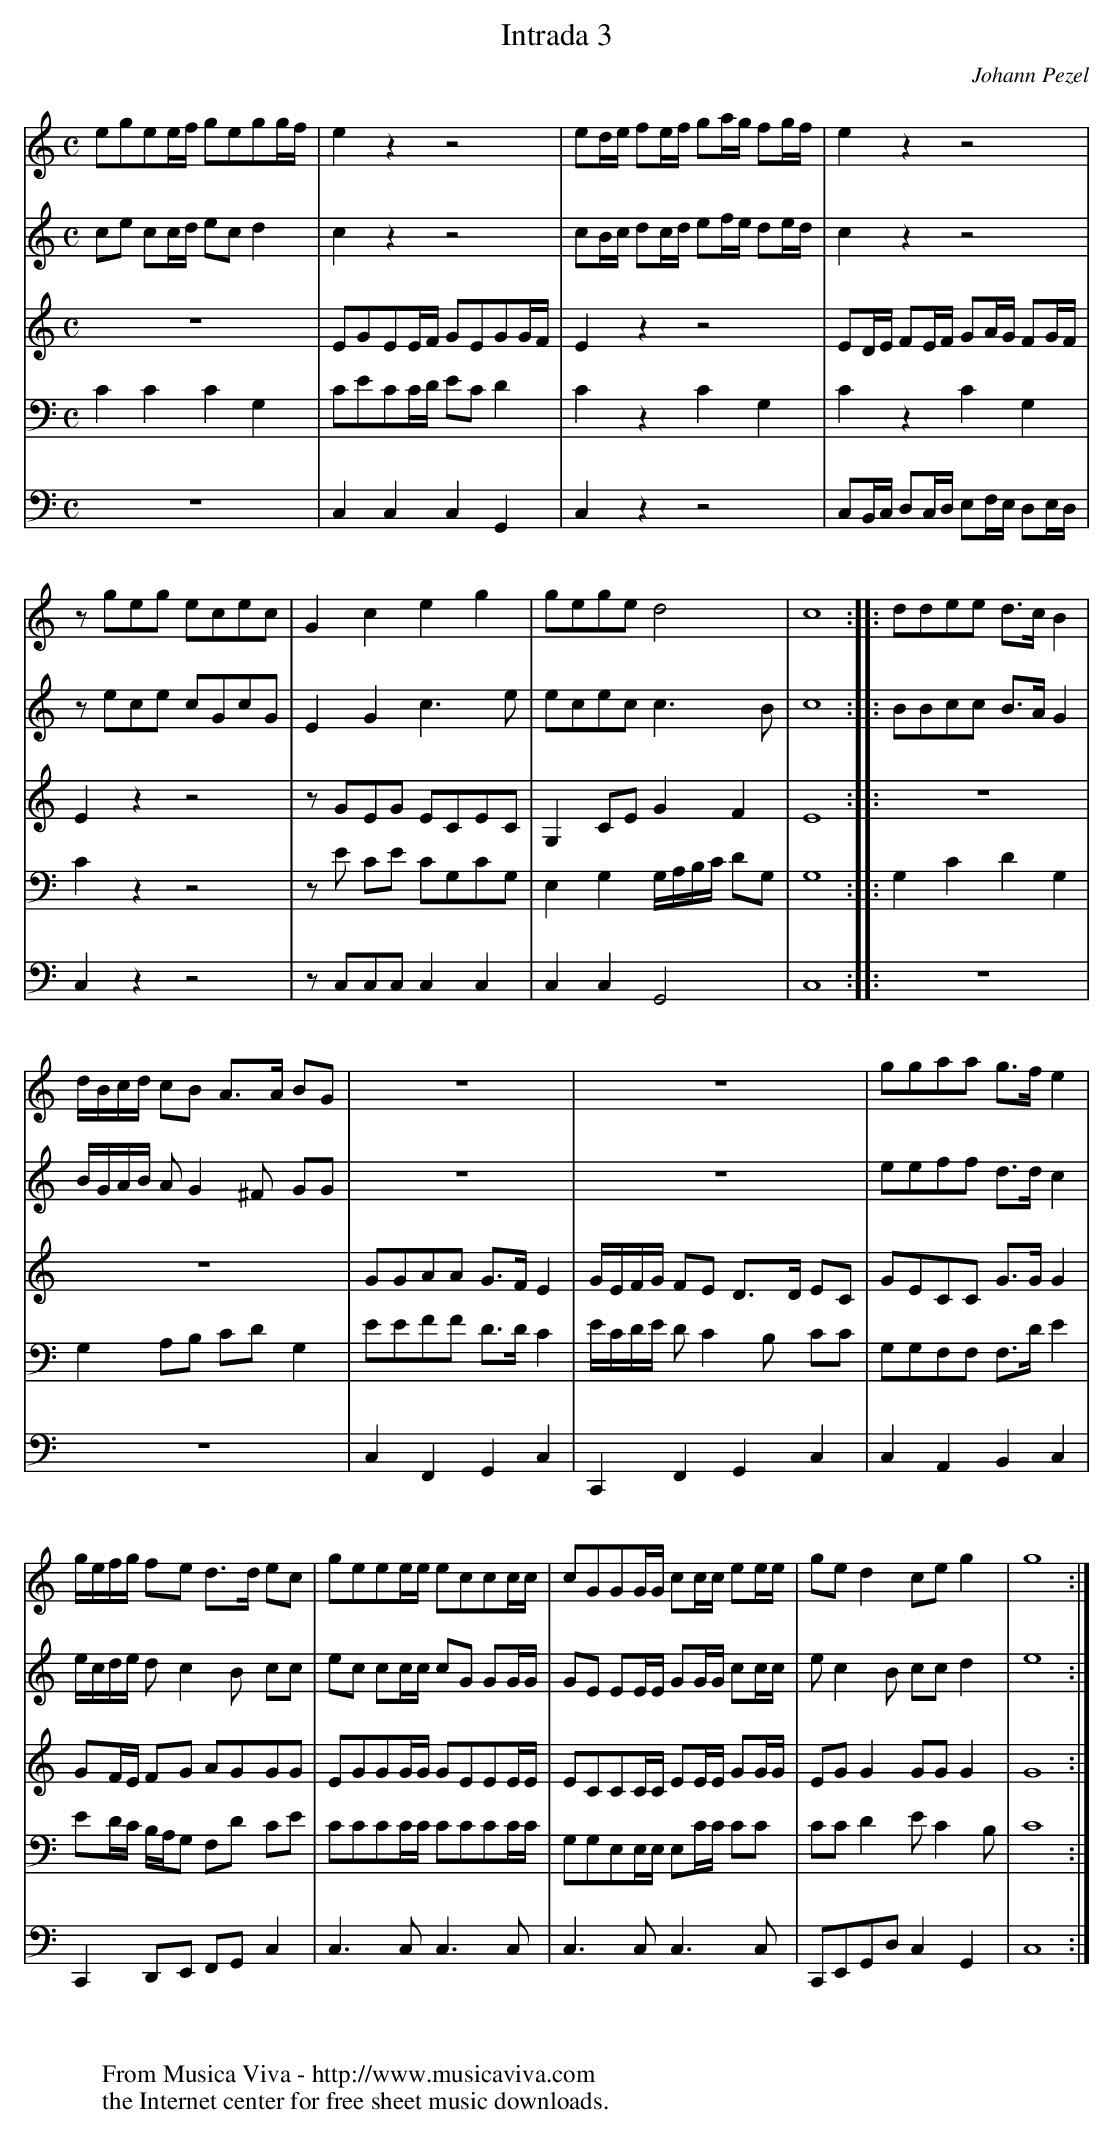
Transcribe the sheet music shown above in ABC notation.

X:1
T:Intrada 3
C:Johann Pezel
V:1 Program 1 56 %Trumpet
V:2 Program 1 56 %Trumpet
V:3 Program 1 56 %Trumpet
V:4 Program 1 56 bass %Trumpet
V:5 Program 1 56 bass %Trumpet
M:C
L:1/8
K:C
V:1
egee/f/ gegg/f/|e2 z2 z4|ed/e/ fe/f/ ga/g/ fg/f/|e2 z2 z4|
V:2
ce cc/d/ ec d2|c2 z2 z4|cB/c/ dc/d/ ef/e/ de/d/|c2 z2 z4|
V:3
z8|EGEE/F/ GEGG/F/|E2 z2 z4|ED/E/ FE/F/ GA/G/ FG/F/|
V:4
C2C2C2G,2|CECC/D/ ECD2|C2 z2 C2G,2|C2 z2 C2G,2|
V:5
z8|C,2C,2C,2G,,2|C,2 z2z4|C,B,,/C,/ D,C,/D,/ E,F,/E,/ D,E,/D,/|
V:1
z geg ecec|G2c2e2g2|geged4|c8::ddee d>c B2|
V:2
z ece cGcG|E2G2c3e|ecec c3B|c8::BBcc B>AG2|
V:3
E2 z2 z4|z GEG ECEC|G,2CEG2F2|E8::z8|
V:4
C2 z2 z4|z E CE CG,CG,|E,2G,2G,/A,/B,/C/ DG,|G,8::G,2C2D2G,2|
V:5
C,2 z2 z4|z C,C,C, C,2C,2|C,2C,2G,,4|C,8::z8|
V:1
d/B/c/d/ cB A>A BG|z8|z8|ggaa g>fe2|
V:2
B/G/A/B/ AG2^F GG|z8|z8|eeff d>dc2|
V:3
z8|GGAA G>FE2|G/E/F/G/ FE D>D EC|GECC G>GG2|
V:4
G,2A,B, CDG,2|EEFF D>D C2|E/C/D/E/ DC2B, CC|G,G,F,F, F,>D E2|
V:5
z8|C,2F,,2G,,2C,2|C,,2F,,2G,,2C,2|C,2A,,2B,,2C,2|
V:1
g/e/f/g/ fe d>d ec|geee/e/ eccc/c/|cGGG/G/ cc/c/ ee/e/|ged2ceg2|g8:|
V:2
e/c/d/e/ dc2B cc|ec cc/c/ cG GG/G/|GE EE/E/ GG/G/ cc/c/|ec2B ccd2|e8:|
V:3
GF/E/ FG AGGG|EGGG/G/ GEEE/E/|ECCC/C/ EE/E/ GG/G/|EGG2GGG2|G8:|
V:4
ED/C/ B,/A,/G, F,D CE|CCCC/C/ CCCC/C/|G,G,E,E,/E,/ E,C/C/ CC|CCD2EC2B,|C8:|
V:5
C,,2D,,E,, F,,G,,C,2|C,3C, C,3C,|C,3C,C,3C,|C,,E,,G,,D, C,2G,,2|C,8:|
W:
W:
W:  From Musica Viva - http://www.musicaviva.com
W:  the Internet center for free sheet music downloads.
